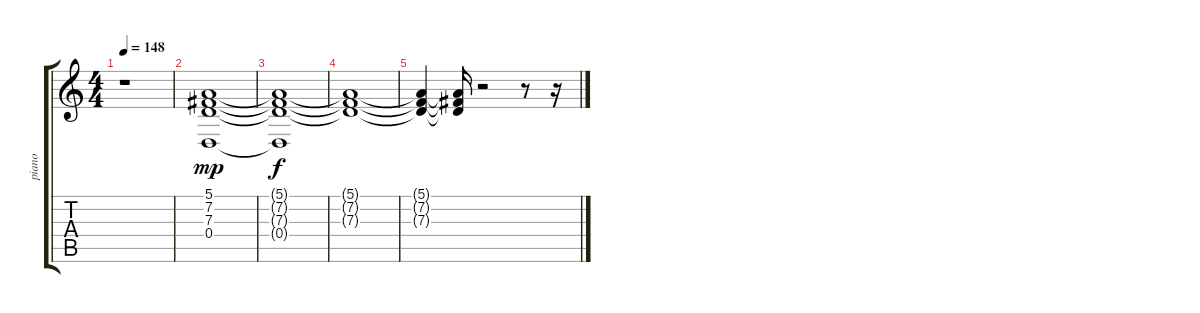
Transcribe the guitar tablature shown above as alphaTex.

\track ("piano" "piano") {instrument honkytonkpiano}
\staff {score tabs}
\tuning (E4 B3 G3 D3 A2 E2) {hide}
\ts (4 4)
\tempo 148
\clef g2
\ks c
r.1{dy mp} |
(5.1 7.2 7.3 0.4).1 |
(5.1{t} 7.2{t} 7.3{t} 0.4{t}).1{dy f} |
(5.1{t} 7.2{t} 7.3{t}).1 |
(5.1{t} 7.2{t} 7.3{t}).4 (5.1{t} 7.2{t} 7.3{t}).16 r.2 r.8 r.16
